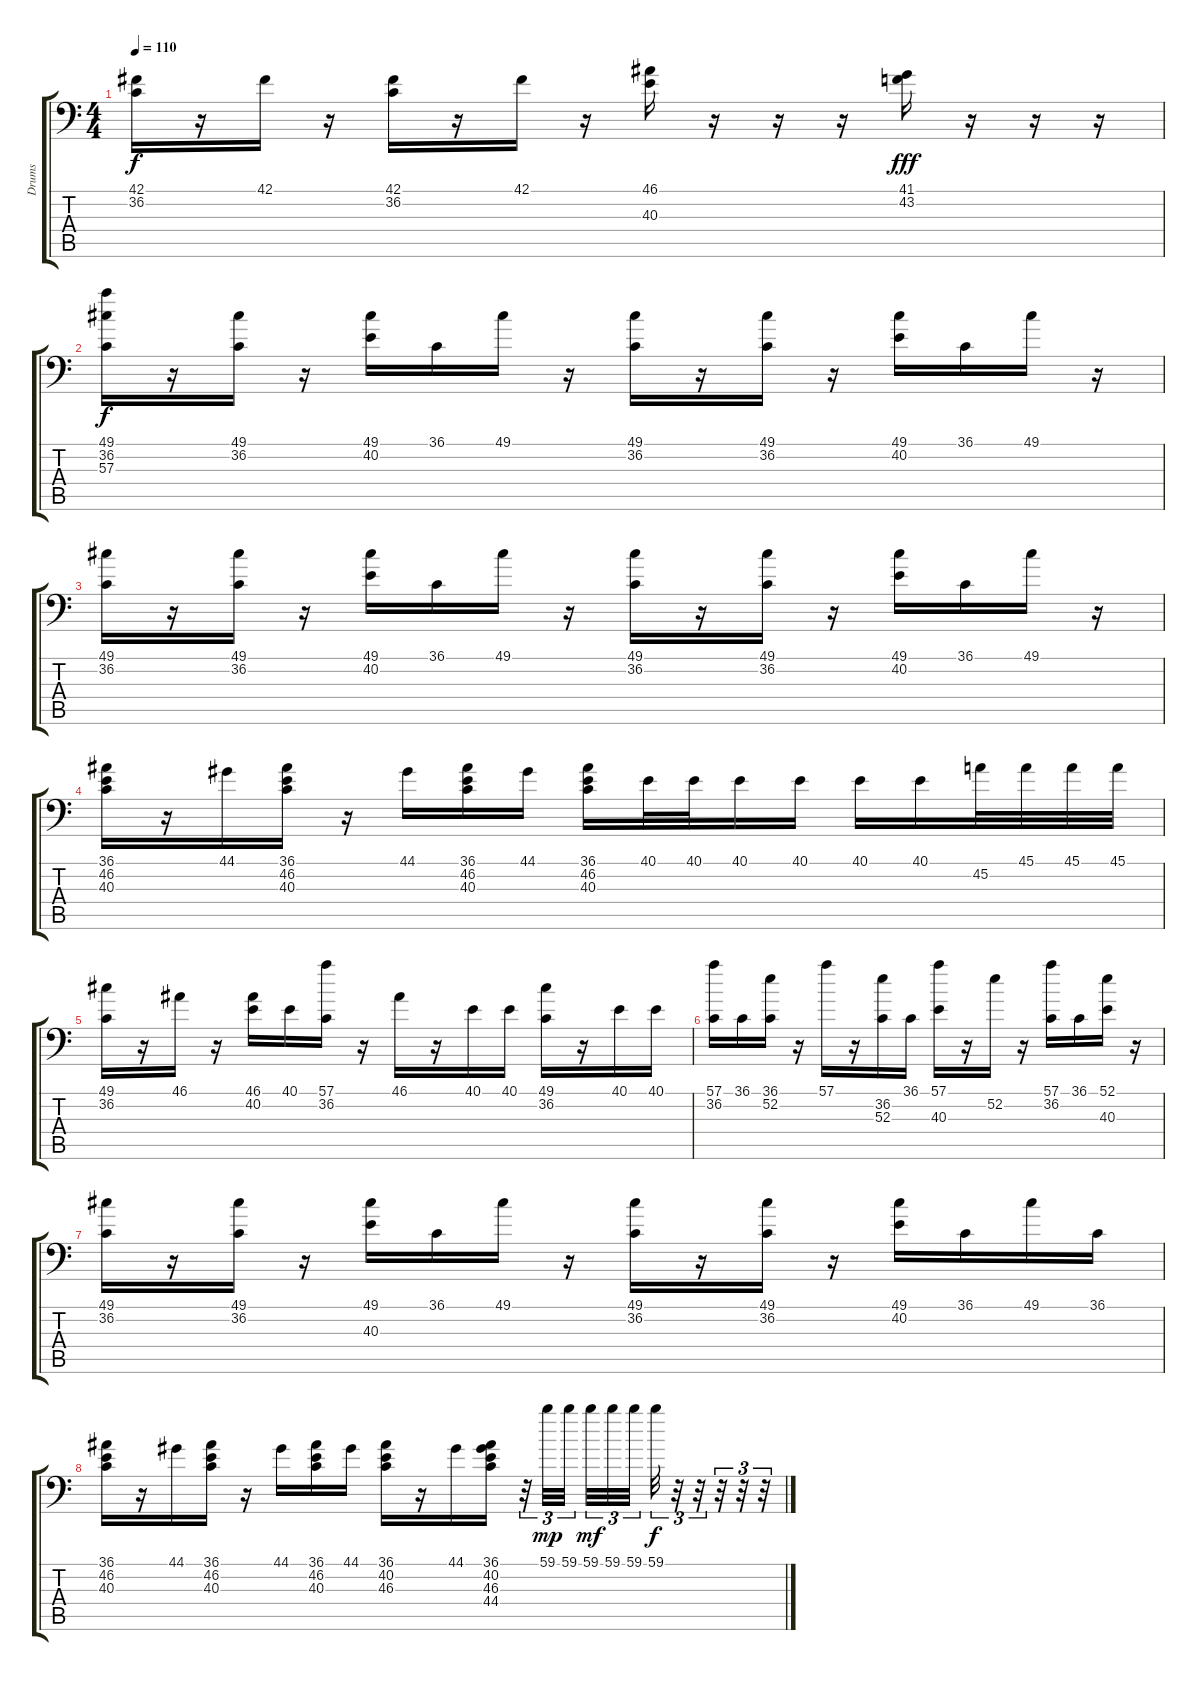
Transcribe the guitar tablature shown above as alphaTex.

\track ("Drums" "Drums") {instrument acousticgrandpiano}
\staff {score tabs}
\tuning (C-1 C-1 C-1 C-1 C-1 C-1) {hide}
\ts (4 4)
\tempo 110
\clef f4
\ks c
(42.1 36.2).16{dy f} r.16 42.1.16 r.16 (42.1 36.2).16 r.16 42.1.16 r.16 (46.1 40.3).16 r.16 r.16 r.16 (41.1 43.2).16{dy fff} r.16 r.16 r.16 |
(49.1 36.2 57.3).16{dy f} r.16 (49.1 36.2).16 r.16 (49.1 40.2).16 36.1.16 49.1.16 r.16 (49.1 36.2).16 r.16 (49.1 36.2).16 r.16 (49.1 40.2).16 36.1.16 49.1.16 r.16 |
(49.1 36.2).16 r.16 (49.1 36.2).16 r.16 (49.1 40.2).16 36.1.16 49.1.16 r.16 (49.1 36.2).16 r.16 (49.1 36.2).16 r.16 (49.1 40.2).16 36.1.16 49.1.16 r.16 |
(36.1 46.2 40.3).16 r.16 44.1.16 (36.1 46.2 40.3).16 r.16 44.1.16 (36.1 46.2 40.3).16 44.1.16 (36.1 46.2 40.3).16 40.1.32 40.1.32 40.1.16 40.1.16 40.1.16 40.1.16 45.2.32 45.1.32 45.1.32 45.1.32 |
(49.1 36.2).16 r.16 46.1.16 r.16 (46.1 40.2).16 40.1.16 (57.1 36.2).16 r.16 46.1.16 r.16 40.1.16 40.1.16 (49.1 36.2).16 r.16 40.1.16 40.1.16 |
(57.1 36.2).16 36.1.16 (36.1 52.2).16 r.16 57.1.16 r.16 (36.2 52.3).16 36.1.16 (57.1 40.3).16 r.16 52.2.16 r.16 (57.1 36.2).16 36.1.16 (52.1 40.3).16 r.16 |
(49.1 36.2).16 r.16 (49.1 36.2).16 r.16 (49.1 40.3).16 36.1.16 49.1.16 r.16 (49.1 36.2).16 r.16 (49.1 36.2).16 r.16 (49.1 40.2).16 36.1.16 49.1.16 36.1.16 |
(36.1 46.2 40.3).16 r.16 44.1.16 (36.1 46.2 40.3).16 r.16 44.1.16 (36.1 46.2 40.3).16 44.1.16 (36.1 40.2 46.3).16 r.16 44.1.16 (36.1 40.2 46.3 44.4).16 r.32{tu (3 2)} 59.1.32{tu (3 2) dy mp} 59.1.32{tu (3 2)} 59.1.32{tu (3 2) dy mf} 59.1.32{tu (3 2)} 59.1.32{tu (3 2)} 59.1.32{tu (3 2) dy f} r.32{tu (3 2)} r.32{tu (3 2)} r.32{tu (3 2)} r.32{tu (3 2)} r.32{tu (3 2)}
